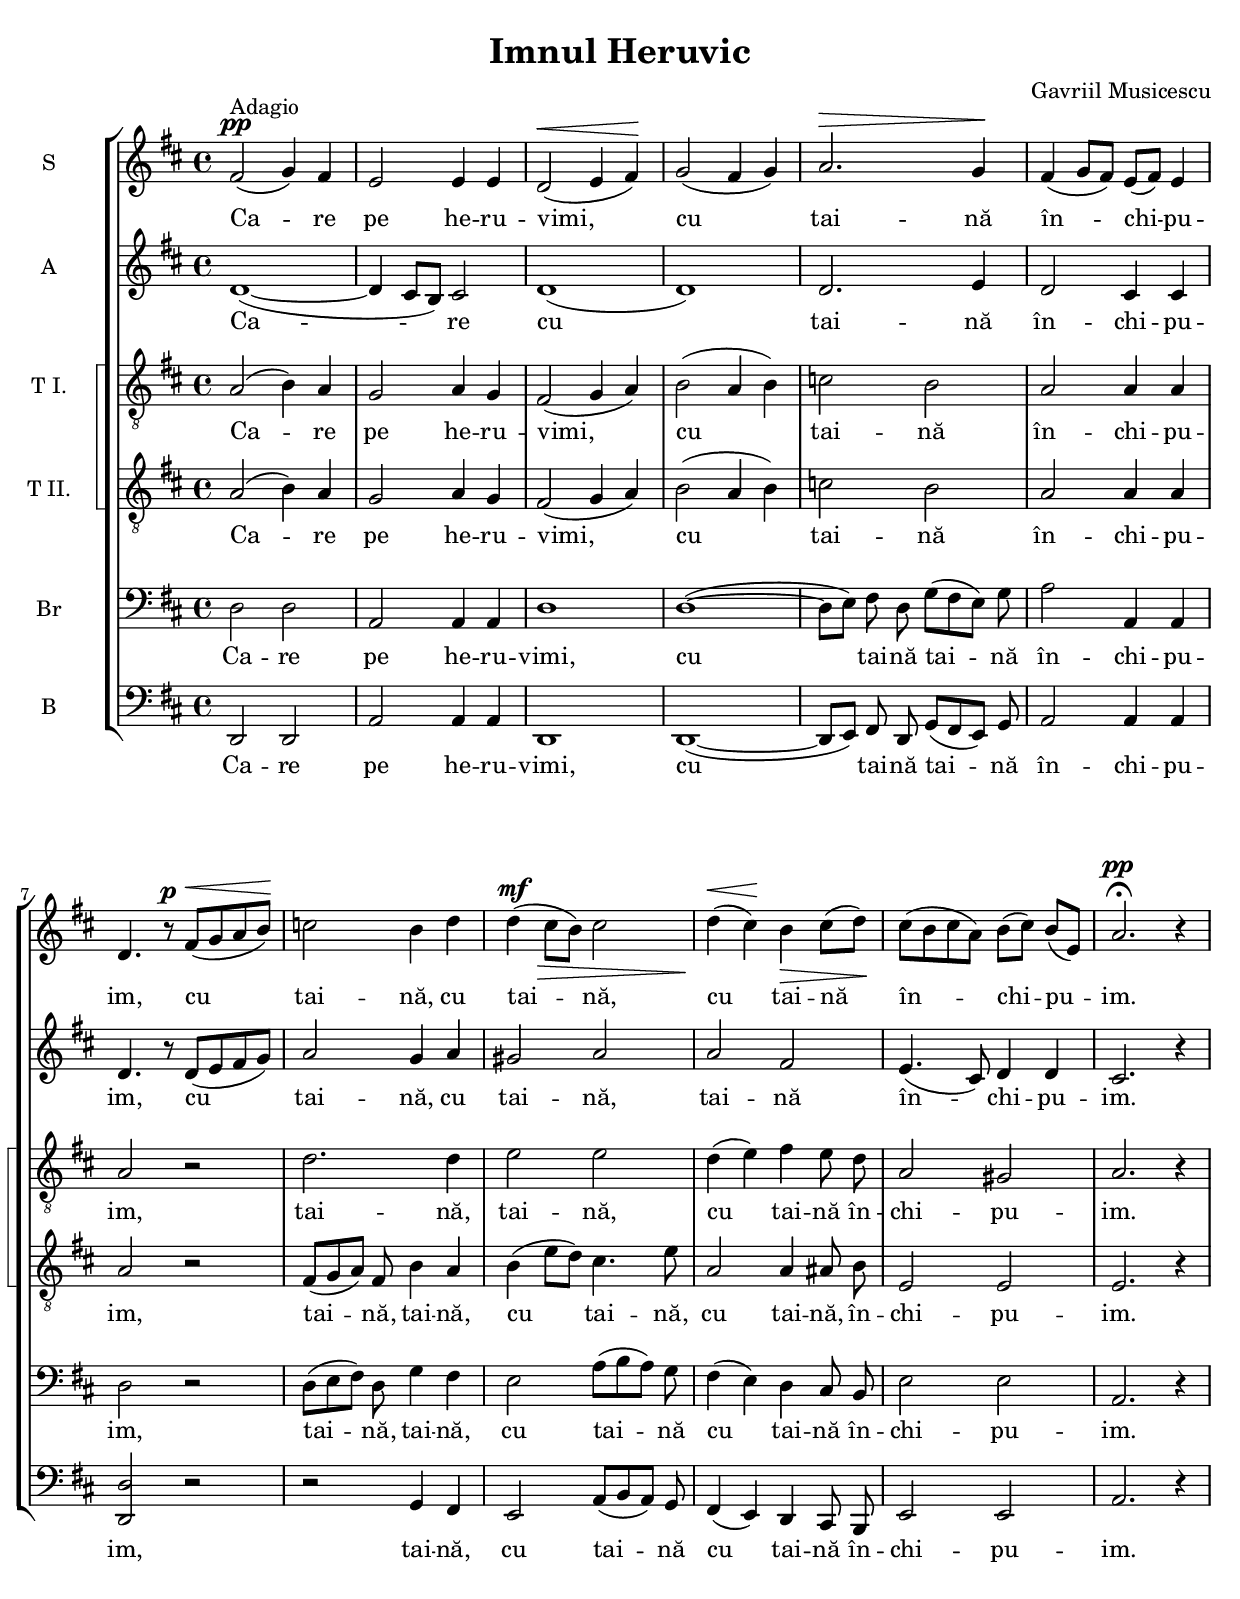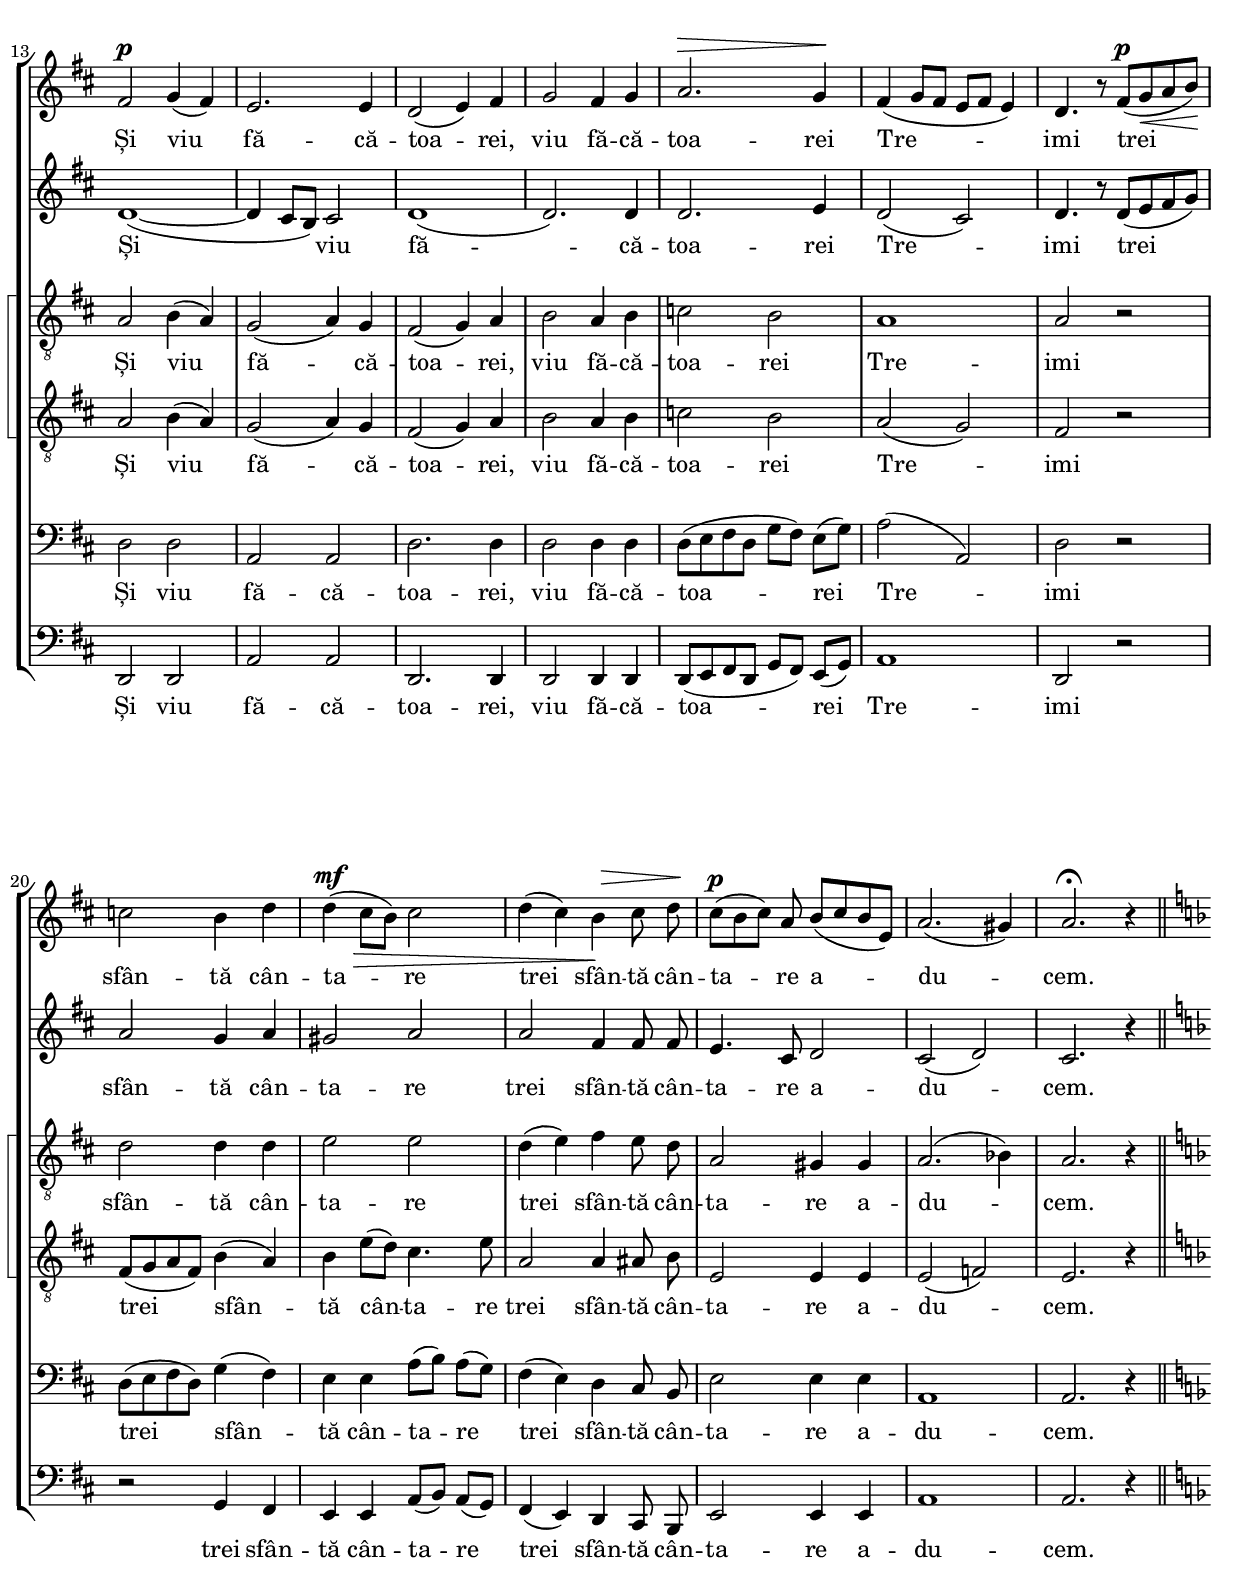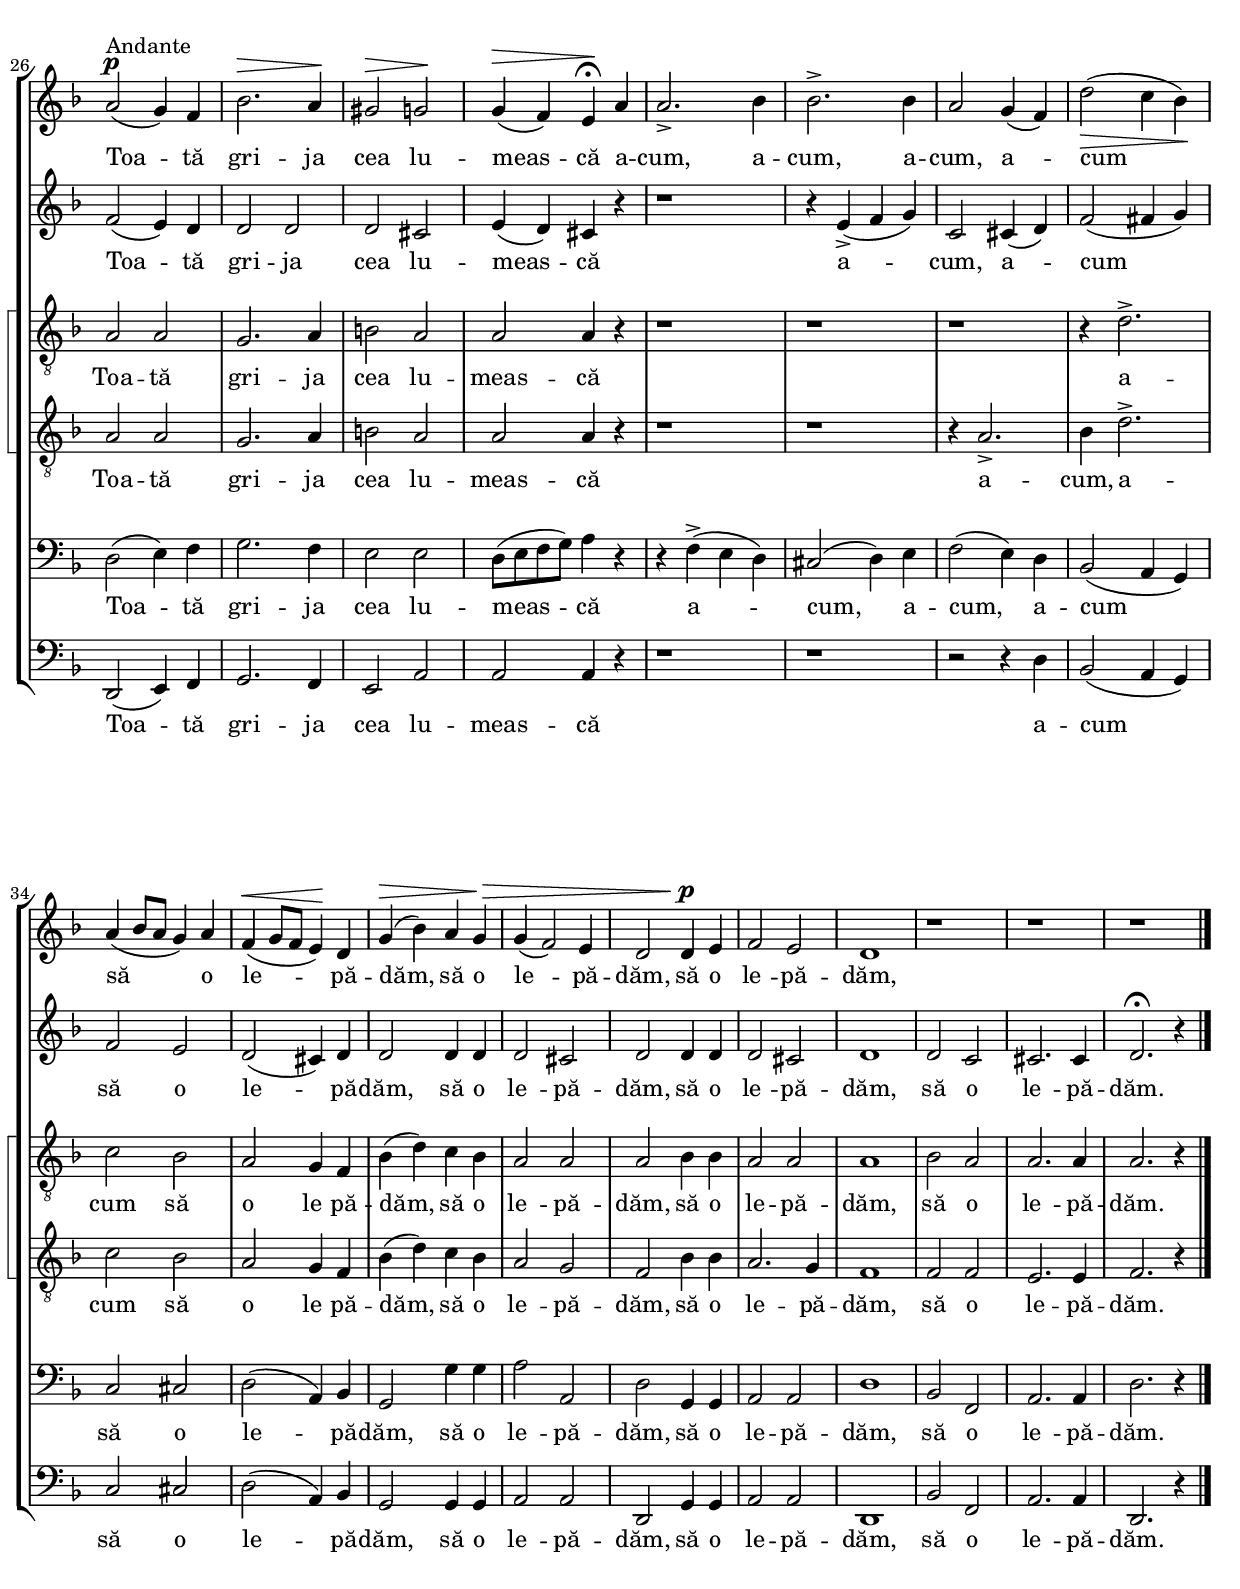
\version "2.19.80"

\paper {
  %#(set-paper-size "a4")
  between-system-padding = 0\mm
  markup-system-spacing = #'((basic-distance . 2))
  %system-system-spacing = #'((basic-distance . 1))
  %system-system-spacing #'basic-distance = #1
  line-width = 20\cm
  print-page-number = false
  top-margin = 0.7\in
  bottom-margin = 0.7\in
  system-count = #6
}

% diacritice: ă â î ș ț Ț Ș Ă

\header {
  title = "Imnul Heruvic"
  %subtitle = ""
  composer = "Gavriil Musicescu"
  %meter = "Adagio"
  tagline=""
}

#(set-global-staff-size 19)

global = {
  \key d \major
  \time 4/4
  \set Staff.midiInstrument = "clarinet"
}

sopWords = \lyricmode {
  Ca -- re pe he -- ru -- vimi, cu tai -- nă în_ -- chi -- pu -- im,
  cu tai -- nă, cu tai -- nă, cu_ tai -- nă în -- chi -- pu -- im.

  Și viu fă -- că -- toa -- rei, viu fă -- că -- toa -- rei Tre -- imi
  trei sfân -- tă cân -- ta -- re trei sfân -- tă cân -- ta -- re a -- du -- cem.

  Toa -- tă gri -- ja cea lu -- meas -- că a -- cum, a -- cum, a -- cum, a -- cum
  să_ o le_ -- pă -- dăm, să o le_ -- pă -- dăm,  să o le_ -- pă -- dăm,
  să o le_ -- pă -- dăm.
}

altoWords = \lyricmode {
  Ca -- re cu tai -- nă în_ -- chi -- pu -- im,
  cu tai -- nă, cu tai -- nă, tai -- nă în -- chi -- pu -- im.

  Și viu fă -- că -- toa -- rei Tre -- imi
  trei sfân -- tă cân -- ta -- re trei sfân -- tă cân -- ta -- re a -- du -- cem.

  Toa -- tă gri -- ja cea lu -- meas -- că a -- cum, a -- cum
  să_ o le_ -- pă -- dăm, să o le_ -- pă -- dăm,  să o le_ -- pă -- dăm,
  să o le_ -- pă -- dăm.
}

tenoroneWords = \lyricmode {
  Ca -- re pe he -- ru -- vimi, cu tai -- nă în_ -- chi -- pu -- im,
  tai -- nă, tai -- nă, cu_ tai -- nă în -- chi -- pu -- im.

  Și viu fă -- că -- toa -- rei, viu fă -- că -- toa -- rei Tre -- imi
  sfân -- tă cân -- ta -- re trei sfân -- tă cân -- ta -- re a -- du -- cem.

  Toa -- tă gri -- ja cea lu -- meas -- că a -- cum
  să_ o le_ -- pă -- dăm, să o le_ -- pă -- dăm,  să o le -- pă -- dăm,
  să o le_ -- pă -- dăm.
  }

tenortwoWords = \lyricmode {
  Ca -- re pe he -- ru -- vimi, cu tai -- nă în_ -- chi -- pu -- im,
  tai -- nă, tai -- nă, cu tai -- nă, cu tai -- nă,  în -- chi -- pu -- im.

  Și viu fă -- că -- toa -- rei, viu fă -- că -- toa -- rei Tre -- imi
  trei sfân -- tă cân -- ta -- re trei sfân -- tă cân -- ta -- re a -- du -- cem.

  Toa -- tă gri -- ja cea lu -- meas -- că a -- cum, a -- cum
  să_ o le_ -- pă -- dăm, să o le_ -- pă -- dăm,  să o le -- pă -- dăm,
  să o le -- pă -- dăm.
  }

barWords = \lyricmode {
  Ca -- re pe he -- ru -- vimi, cu tai -- nă tai -- nă în -- chi -- pu -- im,
  tai -- nă, tai -- nă, cu tai -- nă cu tai -- nă în -- chi -- pu -- im.

  Și viu fă -- că -- toa -- rei, viu fă -- că -- toa -- rei Tre -- imi
  trei sfân -- tă cân -- ta -- re trei sfân -- tă cân -- ta -- re a -- du -- cem.

  Toa -- tă gri -- ja cea lu -- meas -- că a -- cum, a -- cum, a -- cum
  să_ o le_ -- pă -- dăm, să o le_ -- pă -- dăm,  să o le -- pă -- dăm,
  să o le_ -- pă -- dăm.
  }

bassWords = \lyricmode {
  Ca -- re pe he -- ru -- vimi, cu tai -- nă tai -- nă în -- chi -- pu -- im,
  tai -- nă, cu tai -- nă cu tai -- nă în -- chi -- pu -- im.

  Și viu fă -- că -- toa -- rei, viu fă -- că -- toa -- rei Tre -- imi
  trei sfân -- tă cân -- ta -- re trei sfân -- tă cân -- ta -- re a -- du -- cem.

  Toa -- tă gri -- ja cea lu -- meas -- că a -- cum
  să_ o le_ -- pă -- dăm, să o le_ -- pă -- dăm,  să o le -- pă -- dăm,
  să o le_ -- pă -- dăm.
  }

sopMusic = \relative c' {
   %Ca -- re pe he -- ru -- vimi, cu tai -- nă în_ -- chi -- pu -- im,
   fis2^\pp^\markup{"Adagio"}( g4) fis e2 e4 e d2^\<( e4 fis)\! g2( fis4 g)
   a2.^\> g4\!%^\markup{\bold "     Gavriil Musicescu"}
   fis( g8 fis) e( fis) e4 d4. r8^\p
   %cu tai -- nă, cu tai -- nă, cu_ tai -- nă în -- chi -- pu -- im.
   fis8^\< ( g a b\!) c2 b4 d d^\mf\>( cis8 b) cis2 d4\<( cis\!) b\> cis8( d\!)
   cis( b cis a) b([ cis]) b([ e,]) a2.^\pp \fermata r4
   %Și viu fă -- că -- toa -- rei, viu fă -- că -- toa -- rei tre -- imi
   fis2^\p g4( fis) e2. e4 d2( e4) fis g2 fis4 g a2.^\> g4\! fis( g8 fis e fis e4)
   d4. r8
   %trei sfân -- tă cân -- ta -- re trei sfân -- tă cân -- ta -- re a -- du -- cem.
   fis8^\p\<( g a b\!) c2 b4 d d^\mf\>( cis8 b) cis2 d4( cis) b^\>
   \autoBeamOff cis8 d\! \autoBeamOn
   cis8^\p([ b cis]) a b( cis b e,) a2.( gis4) a2. \fermata r4 \bar"||" \break
   %Toa -- tă gri -- ja cea lu -- meas -- că a -- cum, a -- cum, a -- cum, a -- cum
   \key f \major
   a2^\p^\markup{"Andante"}( g4) f bes2.^\> a4\! gis2^\> g\! g4^\>( f) e\!
   \fermata a a2.-> bes4
   bes2.-> bes4 a2 g4( f) d'2\>( c4 bes)\!
   %să_ o le_ -- pă -- dăm, să o le_ -- pă -- dăm,  să o le_ -- pă -- dăm,
   %să o le_ -- pă -- dăm.
   a( bes8 a g4) a f^\<( g8 f e4\!) d g^\>( bes) a g^\> g( f2) e4 d2 d4^\p e f2
   e d1 r1 r1 r1
   \bar "|."
}

altoMusic = \relative c' {
   d1( ~ d4 cis8[ b8]) cis2 d1( d) d2. e4 d2 cis4 cis d4. r8 d8([ e fis g])
   a2 g4 a gis2 a a fis e4.( cis8) d4 d cis2. r4
   d1( ~ d4 cis8[ b8]) cis2 d1( d2.) d4 d2. e4 d2( cis) d4. r8 d8([ e fis g])
   a2 g4 a gis2 a a fis4 \autoBeamOff fis8 fis \autoBeamOn e4. cis8 d2 cis2( d)
   cis2. r4
   \bar"||" \break \key f \major
   f2( e4)  d d2 d d cis e4( d) cis r4 r1
   r4 e4->( f g) c,2 cis4( d) f2( fis4 g) f2 e d( cis4) d d2 d4 d d2 cis d d4 d
   d2 cis d1 d2 c cis2. cis4 d2. \fermata r4
   \bar "|."
}

tenoroneMusic = \relative c' {
   a2( b4) a g2 a4 g fis2( g4 a) b2( a4 b) c2 b a a4 a a2 r2 d2. d4 e2 e d4( e)
   fis \autoBeamOff e8 d \autoBeamOn a2 gis a2. r4
   a2 b4( a) g2( a4) g fis2( g4) a b2 a4 b c2 b a1 a2 r2
   d2 d4 d e2 e d4( e) fis \autoBeamOff e8 d \autoBeamOn a2 gis4 gis a2.( bes4)
   a2. r4
   \bar"||" \break \key f \major
   a2 a  g2. a4 b2 a a a4 r r1 r1 r1 r4 d2.-> c2 bes a g4 f bes( d) c bes a2 a
   a bes4 bes a2 a a1 bes2 a a2. a4 a2. r4
   \bar "|."
}

tenortwoMusic = \relative c' {
   a2( b4) a g2 a4 g fis2( g4 a) b2( a4 b) c2 b a a4 a a2 r2
   fis8([ g a]) fis b4 a b( e8 d) cis4. e8 a,2 a4
   \autoBeamOff ais8 b \autoBeamOn e,2 e e2. r4
   a2 b4( a) g2( a4) g fis2( g4) a b2 a4 b c2 b a2( g) fis r2
   fis8([ g a fis]) b4( a) b e8([ d]) cis4. e8 a,2 a4
   \autoBeamOff ais8 b \autoBeamOn e,2 e4 e e2( f) e2. r4
   \bar"||" \break \key f \major
   a2 a  g2. a4 b2 a a a4 r r1 r1 r4 a2.-> bes4 d2.-> c2 bes a g4 f bes( d) c
   bes a2 g f bes4 bes a2. g4 f1 f2 f e2. e4 f2. r4
   \bar "|."
}

barMusic = \relative c' {
   d,2 d a a4 a d1 d1( ~ d8[ e]) \autoBeamOff fis8 d \autoBeamOn g8([ fis e]) g
   a2 a,4 a d2 r2 d8([ e fis]) d g4 fis e2 a8([ b a]) g fis4( e) d
   \autoBeamOff cis8 b \autoBeamOn e2 e a,2. r4
   d2 d a a d2. d4 d2 d4 d d8([ e fis d] g[ fis]) e([ g]) a2( a,) d r
   d8([ e fis d]) g4( fis) e e a8([ b]) a([ g]) fis4( e) d
   \autoBeamOff cis8 b \autoBeamOn e2 e4 e a,1 a2. r4
   \bar"||" \break \key f \major
   d2( e4) f g2. f4 e2 e d8([ e f g]) a4 r r f->( e d) cis2( d4) e f2( e4) d
   bes2( a4 g) c2 cis d( a4) bes g2 g'4 g a2 a, d g,4 g a2 a d1 bes2 f a2. a4
   d2. r4
   \bar "|."
}

bassMusic = \relative c' {
   d,,2 d a' a4 a d,1 d1( ~ d8[ e]) \autoBeamOff fis8 d \autoBeamOn g8([ fis e]) g
   a2 a4 a <d d,>2 r2 r g,4 fis e2 a8([ b a]) g fis4( e) d
   \autoBeamOff cis8 b \autoBeamOn e2 e a2. r4
   d,2 d a' a d,2. d4 d2 d4 d d8([ e fis d] g[ fis]) e([ g]) a1 d,2 r
   r2 g4 fis e e a8([ b]) a([ g]) fis4( e) d
   \autoBeamOff cis8 b \autoBeamOn e2 e4 e a1 a2. r4
   \bar"||" \break \key f \major
   d,2( e4) f g2. f4 e2 a a a4 r r1 r1 r2 r4 d
   bes2( a4 g) c2 cis d( a4) bes g2 g4 g a2 a d, g4 g a2 a d,1 bes'2 f a2. a4
   d,2. r4
   \bar "|."
}

myScore = \new Score <<
  \new ChoirStaff <<
    \new Staff <<
    \set Staff.instrumentName = #"S"
    \new Voice { \global \sopMusic }
    \addlyrics { \sopWords }
    >>

    \new Staff <<
    \set Staff.instrumentName = #"A"
    \new Voice { \global \altoMusic }
    \addlyrics { \altoWords }
    >>

    \new StaffGroup <<
    \set StaffGroup.systemStartDelimiter = #'SystemStartSquare
    \new Staff <<
      \clef "G_8"
      \set Staff.instrumentName = #"T I."
      \new Voice { \global \tenoroneMusic }
      \addlyrics { \tenoroneWords }
    >>

    \new Staff <<
      \clef "G_8"
      \set Staff.instrumentName = #"T II."
      \new Voice { \global \tenortwoMusic }
      \addlyrics { \tenortwoWords }
    >>
    >>

    \new Staff <<
      \clef bass
      \set Staff.instrumentName = #"Br"
      \new Voice { \global \barMusic }
      \addlyrics { \barWords }
    >>

    \new Staff <<
      \clef bass
      \set Staff.instrumentName = #"B"
      \new Voice { \global \bassMusic }
      \addlyrics { \bassWords }
    >>

  >>
>>

\score {
  \myScore
  \layout { }
}

midiOutput = \midi {
    \tempo 4 = 60
    \context { \Voice \remove "Dynamic_performer" }
}

\score {
  %\unfoldRepeats
  \myScore
  \midi { \midiOutput }
}

\score {
  \new Voice { \global \sopMusic }
  \midi { \midiOutput }
}

\score {
  \new Voice { \global \altoMusic }
  \midi { \midiOutput }
}

\score {
  \new Voice { \global \tenoroneMusic }
  \midi { \midiOutput }
}

\score {
  \new Voice { \global \tenortwoMusic }
  \midi { \midiOutput }
}

\score {
  \new Voice { \global \barMusic }
  \midi { \midiOutput }
}

\score {
  \new Voice { \global \bassMusic }
  \midi { \midiOutput }
}
